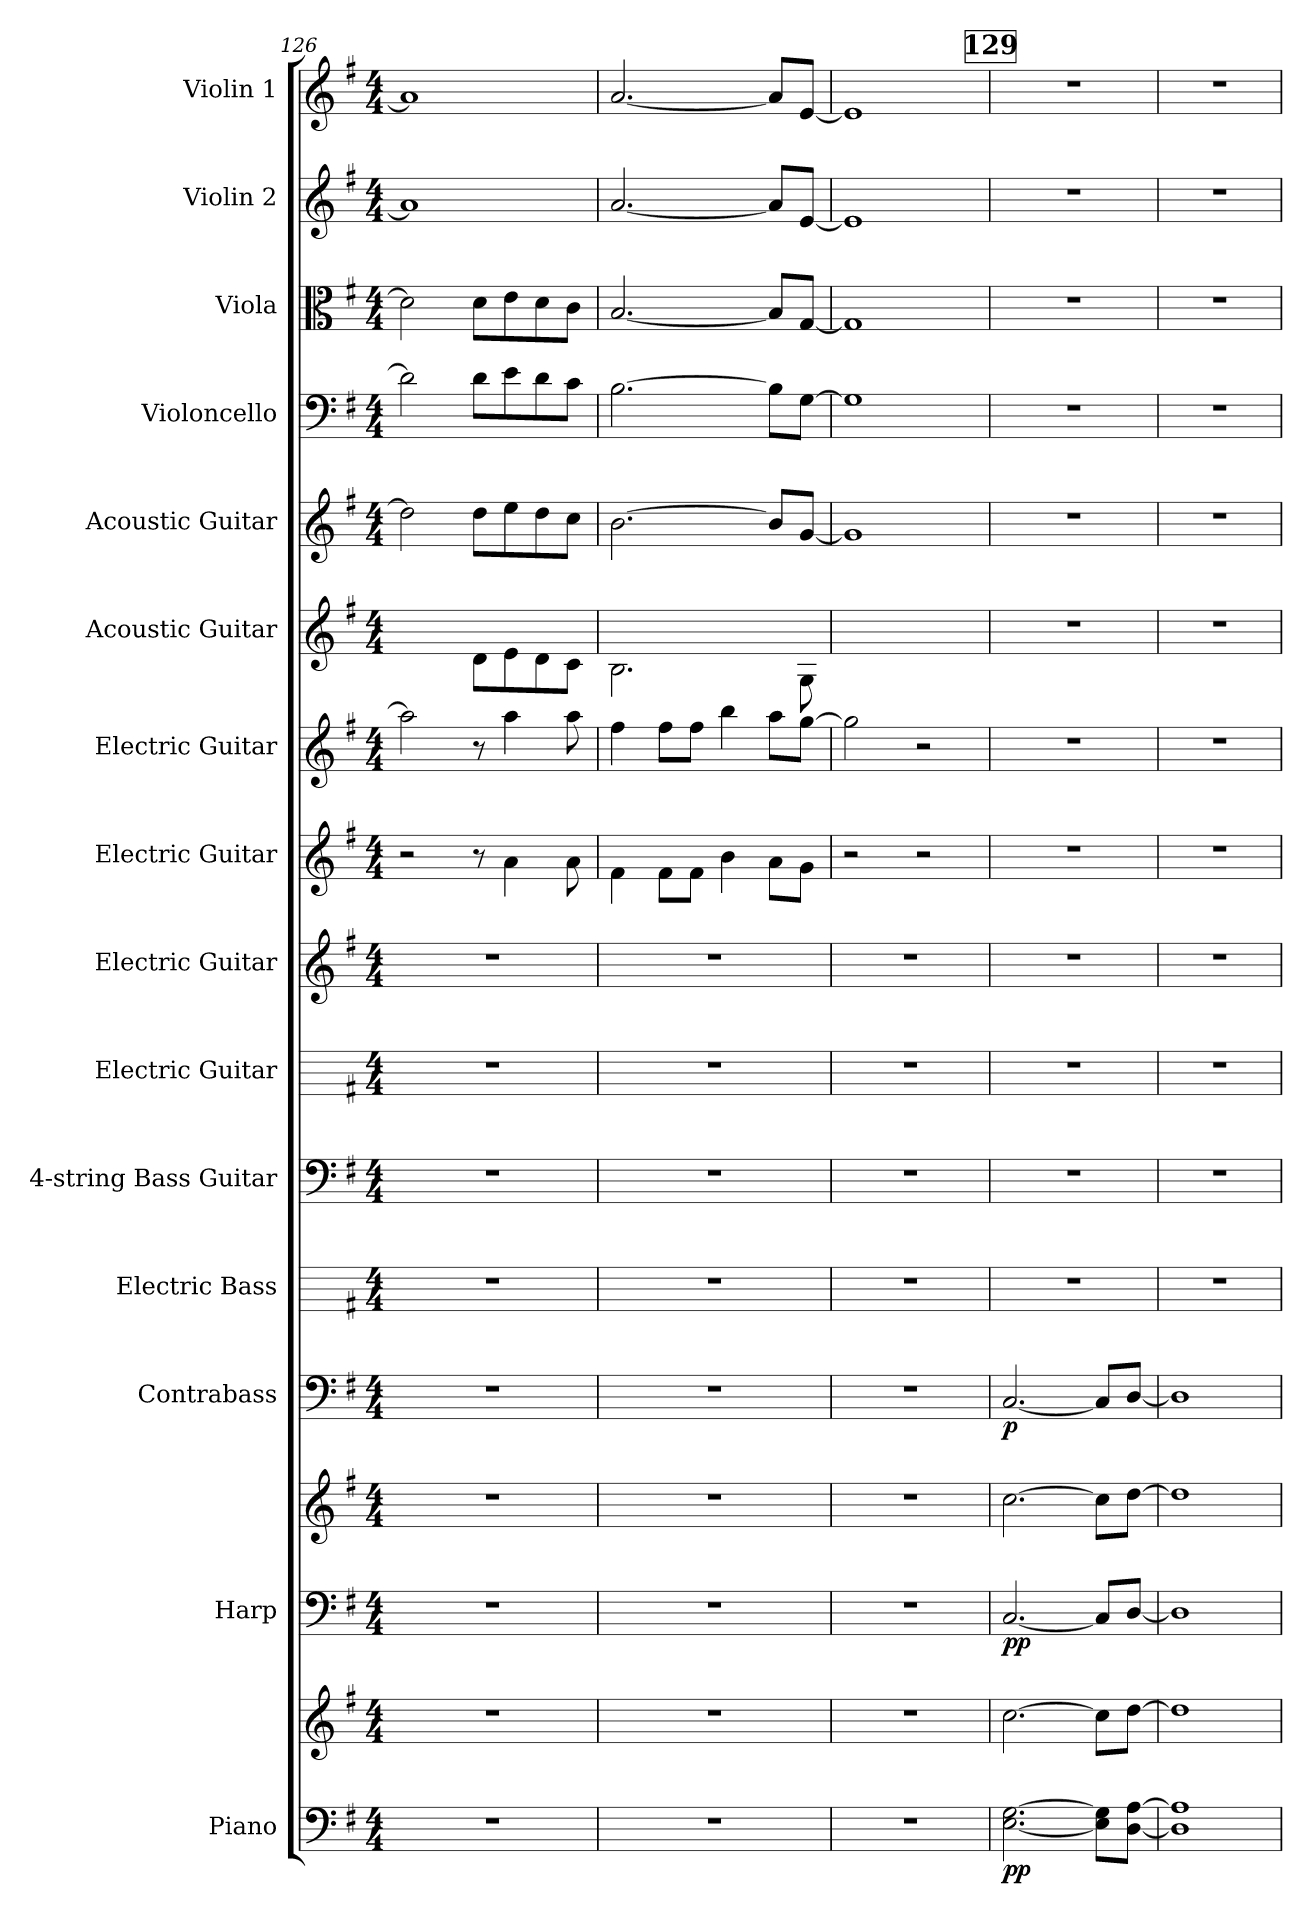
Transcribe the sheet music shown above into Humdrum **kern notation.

**kern	**kern	**dynam	**kern	**kern	**dynam	**kern	**dynam	**kern	**kern	**kern	**kern	**kern	**kern	**kern	**kern	**kern	**kern	**kern	**kern
*part15	*part15	*part15	*part14	*part14	*part14	*part13	*part13	*part12	*part11	*part10	*part9	*part8	*part7	*part6	*part5	*part4	*part3	*part2	*part1
*staff17	*staff16	*staff16/17	*staff15	*staff14	*staff14/15	*staff13	*staff13	*staff12	*staff11	*staff10	*staff9	*staff8	*staff7	*staff6	*staff5	*staff4	*staff3	*staff2	*staff1
*I"Piano	*	*	*I"Harp	*	*	*I"Contrabass	*	*I"Electric Bass	*I"4-string Bass Guitar	*I"Electric Guitar	*I"Electric Guitar	*I"Electric Guitar	*I"Electric Guitar	*I"Acoustic Guitar	*I"Acoustic Guitar	*I"Violoncello	*I"Viola	*I"Violin 2	*I"Violin 1
*I'Pno.	*	*	*I'Hp.	*	*	*I'Cb.	*	*I'E. Bass	*I'Bass	*I'E. Gtr.	*I'E. Gtr.	*I'E. Gtr.	*I'E. Gtr.	*I'A. Gtr.	*I'A. Gtr.	*I'Vc.	*I'Vla.	*I'Vln. 2	*I'Vln. 1
*clefF4	*clefG2	*	*clefF4	*clefG2	*	*clefF4	*	*	*clefF4	*	*clefG2	*	*clefG2	*	*clefG2	*clefF4	*clefC3	*clefG2	*clefG2
*	*	*	*	*	*	*ITrd7c12	*	*	*ITrd7c12	*	*ITrd7c12	*	*ITrd7c12	*	*ITrd7c12	*	*	*	*
*k[f#]	*k[f#]	*	*k[f#]	*k[f#]	*	*k[f#]	*	*k[f#]	*k[f#]	*k[f#]	*k[f#]	*k[f#]	*k[f#]	*k[f#]	*k[f#]	*k[f#]	*k[f#]	*k[f#]	*k[f#]
*G:	*G:	*	*G:	*G:	*	*G:	*	*G:	*G:	*G:	*G:	*G:	*G:	*G:	*G:	*G:	*G:	*G:	*G:
*M4/4	*M4/4	*	*M4/4	*M4/4	*	*M4/4	*	*M4/4	*M4/4	*M4/4	*M4/4	*M4/4	*M4/4	*M4/4	*M4/4	*M4/4	*M4/4	*M4/4	*M4/4
=126	=126	=126	=126	=126	=126	=126	=126	=126	=126	=126	=126	=126	=126	=126	=126	=126	=126	=126	=126
1r	1r	.	1r	1r	.	1r	.	1r	1r	1r	1r	2r	2a\]	2ryy	2d\]	2d\]	2d\]	1a]	1a]
.	.	.	.	.	.	.	.	.	.	.	.	8r	8r	8d\L	8d\L	8d\L	8d\L	.	.
.	.	.	.	.	.	.	.	.	.	.	.	4a\	4a\	8e\	8e\	8e\	8e\	.	.
.	.	.	.	.	.	.	.	.	.	.	.	.	.	8d\	8d\	8d\	8d\	.	.
.	.	.	.	.	.	.	.	.	.	.	.	8a\	8a\	8c\J	8c\J	8c\J	8c\J	.	.
=127	=127	=127	=127	=127	=127	=127	=127	=127	=127	=127	=127	=127	=127	=127	=127	=127	=127	=127	=127
1r	1r	.	1r	1r	.	1r	.	1r	1r	1r	1r	4f#\	4f#\	2.B\	[2.B\	[2.B\	[2.B/	[2.a/	[2.a/
.	.	.	.	.	.	.	.	.	.	.	.	8f#\L	8f#\L	.	.	.	.	.	.
.	.	.	.	.	.	.	.	.	.	.	.	8f#\J	8f#\J	.	.	.	.	.	.
.	.	.	.	.	.	.	.	.	.	.	.	4b\	4b\	.	.	.	.	.	.
.	.	.	.	.	.	.	.	.	.	.	.	8a\L	8a\L	8ryy	8B/L]	8B\L]	8B/L]	8a/L]	8a/L]
.	.	.	.	.	.	.	.	.	.	.	.	8g\J	[8g\J	8G\	[8G/J	[8G\J	[8G/J	[8e/J	[8e/J
=128	=128	=128	=128	=128	=128	=128	=128	=128	=128	=128	=128	=128	=128	=128	=128	=128	=128	=128	=128
1r	1r	.	1r	1r	.	1r	.	1r	1r	1r	1r	2r	2g\]	1ryy	1G]	1G]	1G]	1e]	1e]
.	.	.	.	.	.	.	.	.	.	.	.	2r	2r	.	.	.	.	.	.
!!LO:REH:place=s1:a:B:t=129
=129	=129	=129	=129	=129	=129	=129	=129	=129	=129	=129	=129	=129	=129	=129	=129	=129	=129	=129	=129
!	!	!LO:DY:b=2	!	!	!	!	!	!	!	!	!	!	!	!	!	!	!	!	!
!	!	!LO:DY:n=1:b	!	!	!LO:DY:b=2	!	!	!	!	!	!	!	!	!	!	!	!	!	!
!	!	!	!	!	!LO:DY:n=1:b	!	!LO:DY:b	!	!	!	!	!	!	!	!	!	!	!	!
[2.E\ [2.G\	[2.cc\	p p	[2.C/	[2.cc\	p p	[2.CC/	p	1r	1r	1r	1r	1r	1r	1r	1r	1r	1r	1r	1r
8E\] 8G\]L	8cc\L]	.	8C/L]	8cc\L]	.	8CC/L]	.	.	.	.	.	.	.	.	.	.	.	.	.
[8D\ [8A\J	[8dd\J	.	[8D/J	[8dd\J	.	[8DD/J	.	.	.	.	.	.	.	.	.	.	.	.	.
=130	=130	=130	=130	=130	=130	=130	=130	=130	=130	=130	=130	=130	=130	=130	=130	=130	=130	=130	=130
1D] 1A]	1dd]	.	1D]	1dd]	.	1DD]	.	1r	1r	1r	1r	1r	1r	1r	1r	1r	1r	1r	1r
=	=	=	=	=	=	=	=	=	=	=	=	=	=	=	=	=	=	=	=
*-	*-	*-	*-	*-	*-	*-	*-	*-	*-	*-	*-	*-	*-	*-	*-	*-	*-	*-	*-
